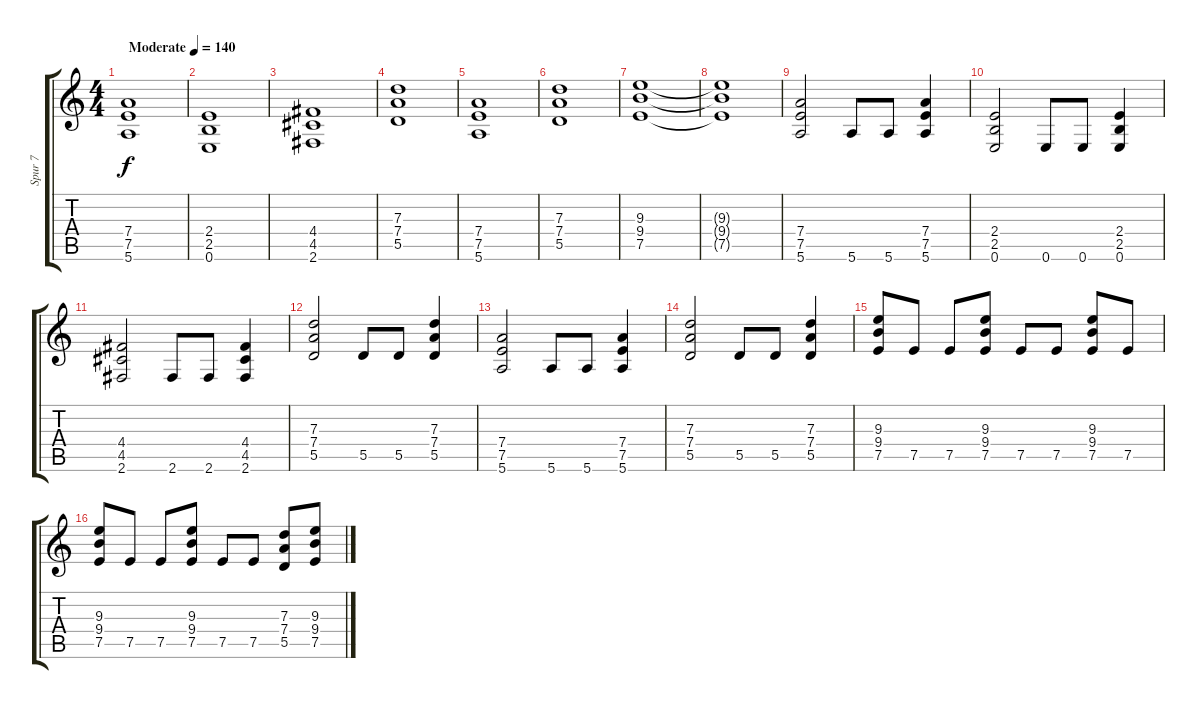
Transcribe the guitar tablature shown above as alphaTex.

\track ("Spur 7" "Spur 7") {instrument overdrivenguitar}
\staff {score tabs}
\tuning (E4 B3 G3 D3 A2 E2) {hide}
\ts (4 4)
\tempo (140 "Moderate")
\clef g2
\ks c
(7.4 7.5 5.6).1{dy f instrument overdrivenguitar} |
(2.4 2.5 0.6).1 |
(4.4 4.5 2.6).1 |
(7.3 7.4 5.5).1 |
(7.4 7.5 5.6).1 |
(7.3 7.4 5.5).1 |
(9.3 9.4 7.5).1 |
(9.3{t} 9.4{t} 7.5{t}).1 |
(7.4 7.5 5.6).2 5.6.8 5.6.8 (7.4 7.5 5.6).4 |
(2.4 2.5 0.6).2 0.6.8 0.6.8 (2.4 2.5 0.6).4 |
(4.4 4.5 2.6).2 2.6.8 2.6.8 (4.4 4.5 2.6).4 |
(7.3 7.4 5.5).2 5.5.8 5.5.8 (7.3 7.4 5.5).4 |
(7.4 7.5 5.6).2 5.6.8 5.6.8 (7.4 7.5 5.6).4 |
(7.3 7.4 5.5).2 5.5.8 5.5.8 (7.3 7.4 5.5).4 |
(9.3 9.4 7.5).8 7.5.8 7.5.8 (9.3 9.4 7.5).8 7.5.8 7.5.8 (9.3 9.4 7.5).8 7.5.8 |
(9.3 9.4 7.5).8 7.5.8 7.5.8 (9.3 9.4 7.5).8 7.5.8 7.5.8 (7.3 7.4 5.5).8 (9.3 9.4 7.5).8
